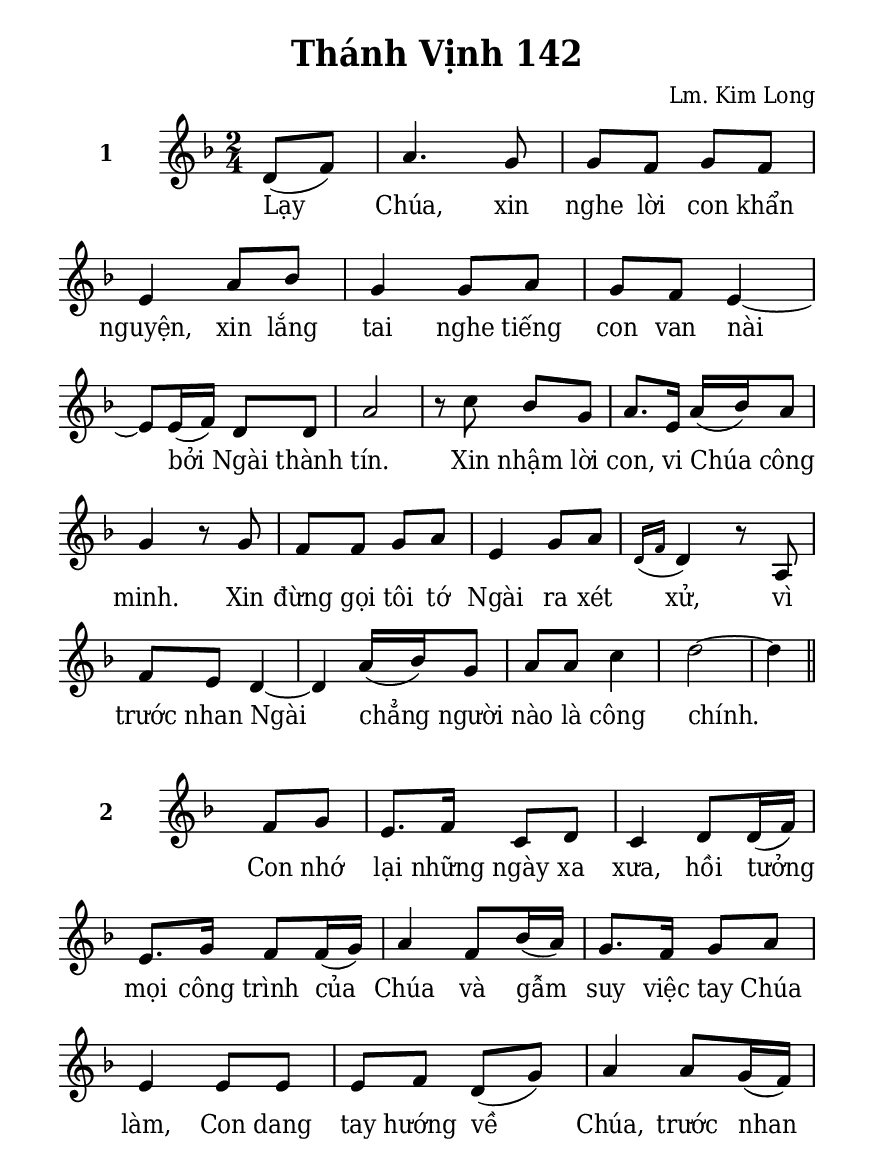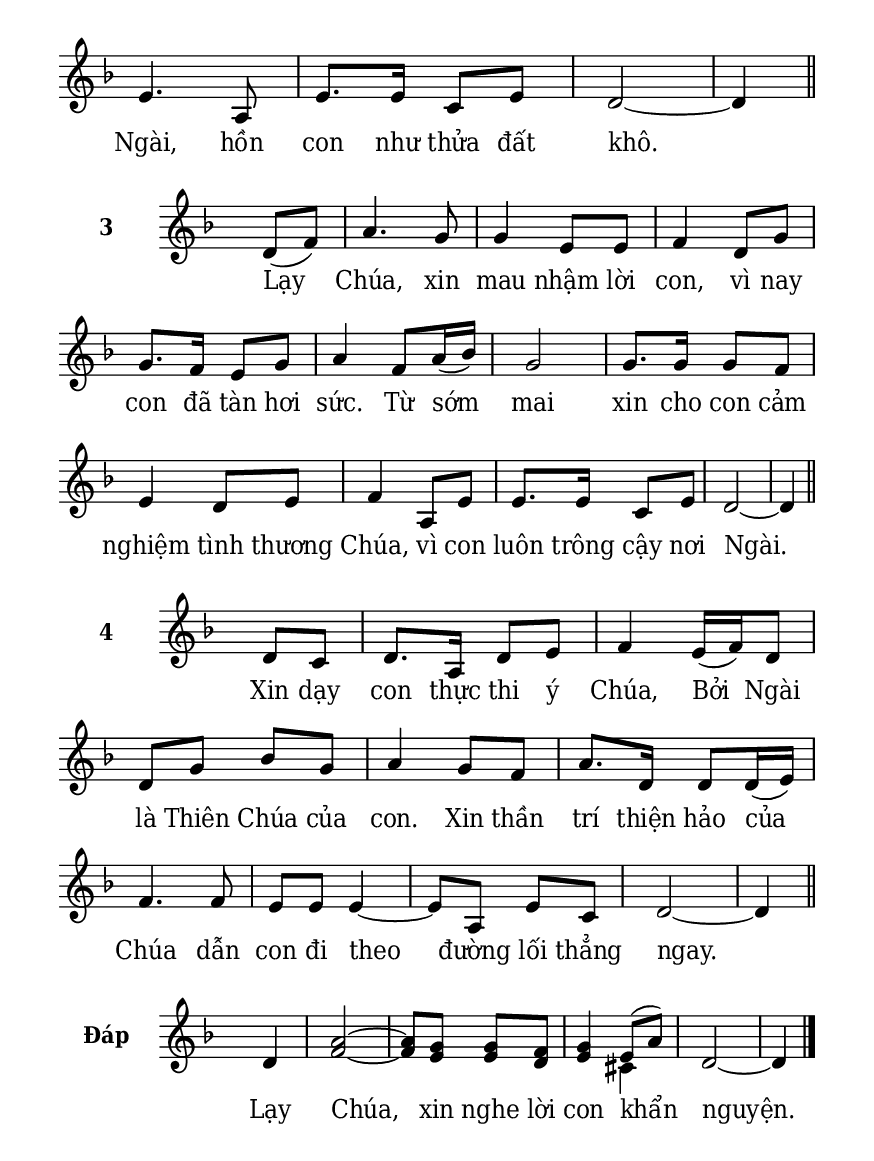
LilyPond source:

% Cài đặt chung
\version "2.22.1"
\include "english.ly"

\header {
  title = "Thánh Vịnh 142"
  composer = "Lm. Kim Long"
  %arranger = " "
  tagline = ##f
}

% Nhạc
nhacMauMot = \relative c' {
  \key f \major
  \time 2/4
  \partial 4 d8 (f) |
  a4. g8 |
  g f g f |
  e4 a8 bf |
  g4 g8 a |
  g f e4 ~ |
  e8 e16 (f) d8 d |
  a'2 |
  r8 c bf g |
  a8. e16 a (bf) a8 |
  g4 r8 g |
  f f g a |
  e4 g8 a |
  \slashedGrace { d,16 (f } d4) r8 a |
  f'8 e d4 ~ |
  d a'16 (bf) g8 |
  a a c4 |
  d2 ~ |
  d4 \bar "||"
}

nhacMauHai = \relative c' {
  \key f \major
  \time 2/4
  \partial 4 f8 g |
  e8. f16 c8 d |
  c4 d8 d16 (f) |
  e8. g16 f8 f16 (g) |
  a4 f8 bf16 (a) |
  g8. f16 g8 a |
  e4 e8 e |
  e f d (g) |
  a4 a8 g16 (f) |
  e4. a,8 |
  e'8. e16 c8 e |
  d2 ~ |
  d4 \bar "||"
}

nhacMauBa = \relative c' {
  \key f \major
  \time 2/4
  \partial 4 d8 (f) |
  a4. g8 |
  g4 e8 e |
  f4 d8 g |
  g8. f16 e8 g |
  a4 f8 a16 (bf) |
  g2 |
  g8. g16 g8 f |
  e4 d8 e |
  f4 a,8 e' |
  e8. e16 c8 e |
  d2 ~ |
  d4 \bar "||"
}

nhacMauBon = \relative c' {
  \key f \major
  \time 2/4
  \partial 4 d8 c |
  d8. a16 d8 e |
  f4 e16 (f) d8 |
  d g bf g |
  a4 g8 f |
  a8. d,16 d8 d16 (e) |
  f4. f8 |
  e e e4 ~ |
  e8 a, e' c |
  d2 ~ |
  d4 \bar "||"
}

nhacMauNam = \relative c' {
  \key f \major
  \time 2/4
  \partial 4 d4 |
  <a' f>2 ~ |
  <a f>8 <g e> <g e> <f d> |
  <g e>4
  <<
    {
      \voiceOne
      e8 (a)
    }
    \new Voice = "splitpart" {
      \voiceTwo
      cs,4
    }
  >>
  \oneVoice
  d2 ~ |
  d4 \bar "|."
}

nhacMauSau = \relative c' {
  \key f \major
  \time 2/4
  \partial 4 
}

% Lời
loiMauMot = \lyricmode {
  Lạy Chúa, xin nghe lời con khẩn nguyện,
  xin lắng tai nghe tiếng con van nài
  bởi Ngài thành tín.
  Xin nhậm lời con, vi Chúa công minh.
  Xin đừng gọi tôi tớ Ngài ra xét xử,
  vì trước nhan Ngài chẳng người nào là công chính.
}

loiMauHai = \lyricmode {
  Con nhớ lại những ngày xa xưa,
  hồi tưởng mọi công trình của Chúa
  và gẫm suy việc tay Chúa làm,
  Con dang tay hướng về Chúa,
  trước nhan Ngài, hồn con như thửa đất khô.
}

loiMauBa = \lyricmode {
  Lạy Chúa, xin mau nhậm lời con,
  vì nay con đã tàn hơi sức.
  Từ sớm mai xin cho con cảm nghiệm tình thương Chúa,
  vì con luôn trông cậy nơi Ngài.
}

loiMauBon = \lyricmode {
  Xin dạy con thực thi ý Chúa,
  Bởi Ngài là Thiên Chúa của con.
  Xin thần trí thiện hảo của Chúa
  dẫn con đi theo đường lối thẳng ngay.
}

loiMauNam = \lyricmode {
  Lạy Chúa, xin nghe lời con khẩn nguyện.
}

% Dàn trang
\paper {
  #(set-paper-size "a5")
  top-margin = 10\mm
  bottom-margin = 10\mm
  left-margin = 10\mm
  right-margin = 10\mm
  indent = #0
  #(define fonts
	 (make-pango-font-tree "Deja Vu Serif Condensed"
	 		       "Deja Vu Serif Condensed"
			       "Deja Vu Serif Condensed"
			       (/ 20 20)))
  print-page-number = ##f
}

\score {
  <<
    \new Staff \with {
      instrumentName = \markup { \bold "1" }}<<
        \clef treble
        \new Voice = beSop {
          \nhacMauMot
        }
      \new Lyrics \lyricsto beSop \loiMauMot
    >>
  >>
  \layout {
    indent = 17
    \override Lyrics.LyricSpace.minimum-distance = #0.7
    \override Score.BarNumber.break-visibility = ##(#f #f #f)
    \override Score.SpacingSpanner.uniform-stretching = ##t
    ragged-last = ##f
  }
}

\score {
  <<
    \new Staff \with {
      instrumentName = \markup { \bold "2" }}<<
        \clef treble
        \new Voice = beSop {
          \nhacMauHai
        }
      \new Lyrics \lyricsto beSop \loiMauHai
    >>
  >>
  \layout {
    indent = 17
    \override Staff.TimeSignature.transparent = ##t
    \override Lyrics.LyricSpace.minimum-distance = #0.7
    \override Score.BarNumber.break-visibility = ##(#f #f #f)
    \override Score.SpacingSpanner.uniform-stretching = ##t
    ragged-last = ##f
  }
}

\score {
  <<
    \new Staff \with {
      instrumentName = \markup { \bold "3" }}<<
        \clef treble
        \new Voice = beSop {
          \nhacMauBa
        }
      \new Lyrics \lyricsto beSop \loiMauBa
    >>
  >>
  \layout {
    indent = 17
    \override Staff.TimeSignature.transparent = ##t
    \override Lyrics.LyricSpace.minimum-distance = #0.7
    \override Score.BarNumber.break-visibility = ##(#f #f #f)
    \override Score.SpacingSpanner.uniform-stretching = ##t
    ragged-last = ##f
  }
}

\score {
  <<
    \new Staff \with {
      instrumentName = \markup { \bold "4" }}<<
        \clef treble
        \new Voice = beSop {
          \nhacMauBon
        }
      \new Lyrics \lyricsto beSop \loiMauBon
    >>
  >>
  \layout {
    indent = 17
    \override Staff.TimeSignature.transparent = ##t
    \override Lyrics.LyricSpace.minimum-distance = #0.7
    \override Score.BarNumber.break-visibility = ##(#f #f #f)
    \override Score.SpacingSpanner.uniform-stretching = ##t
    ragged-last = ##f
  }
}

\score {
  <<
    \new Staff \with {
      instrumentName = \markup { \bold "Đáp" }}<<
        \clef treble
        \new Voice = beSop {
          \nhacMauNam
        }
      \new Lyrics \lyricsto beSop \loiMauNam
    >>
  >>
  \layout {
    indent = 17
    \override Staff.TimeSignature.transparent = ##t
    \override Lyrics.LyricSpace.minimum-distance = #0.7
    \override Score.BarNumber.break-visibility = ##(#f #f #f)
    \override Score.SpacingSpanner.uniform-stretching = ##t
    ragged-last = ##f
  }
}
